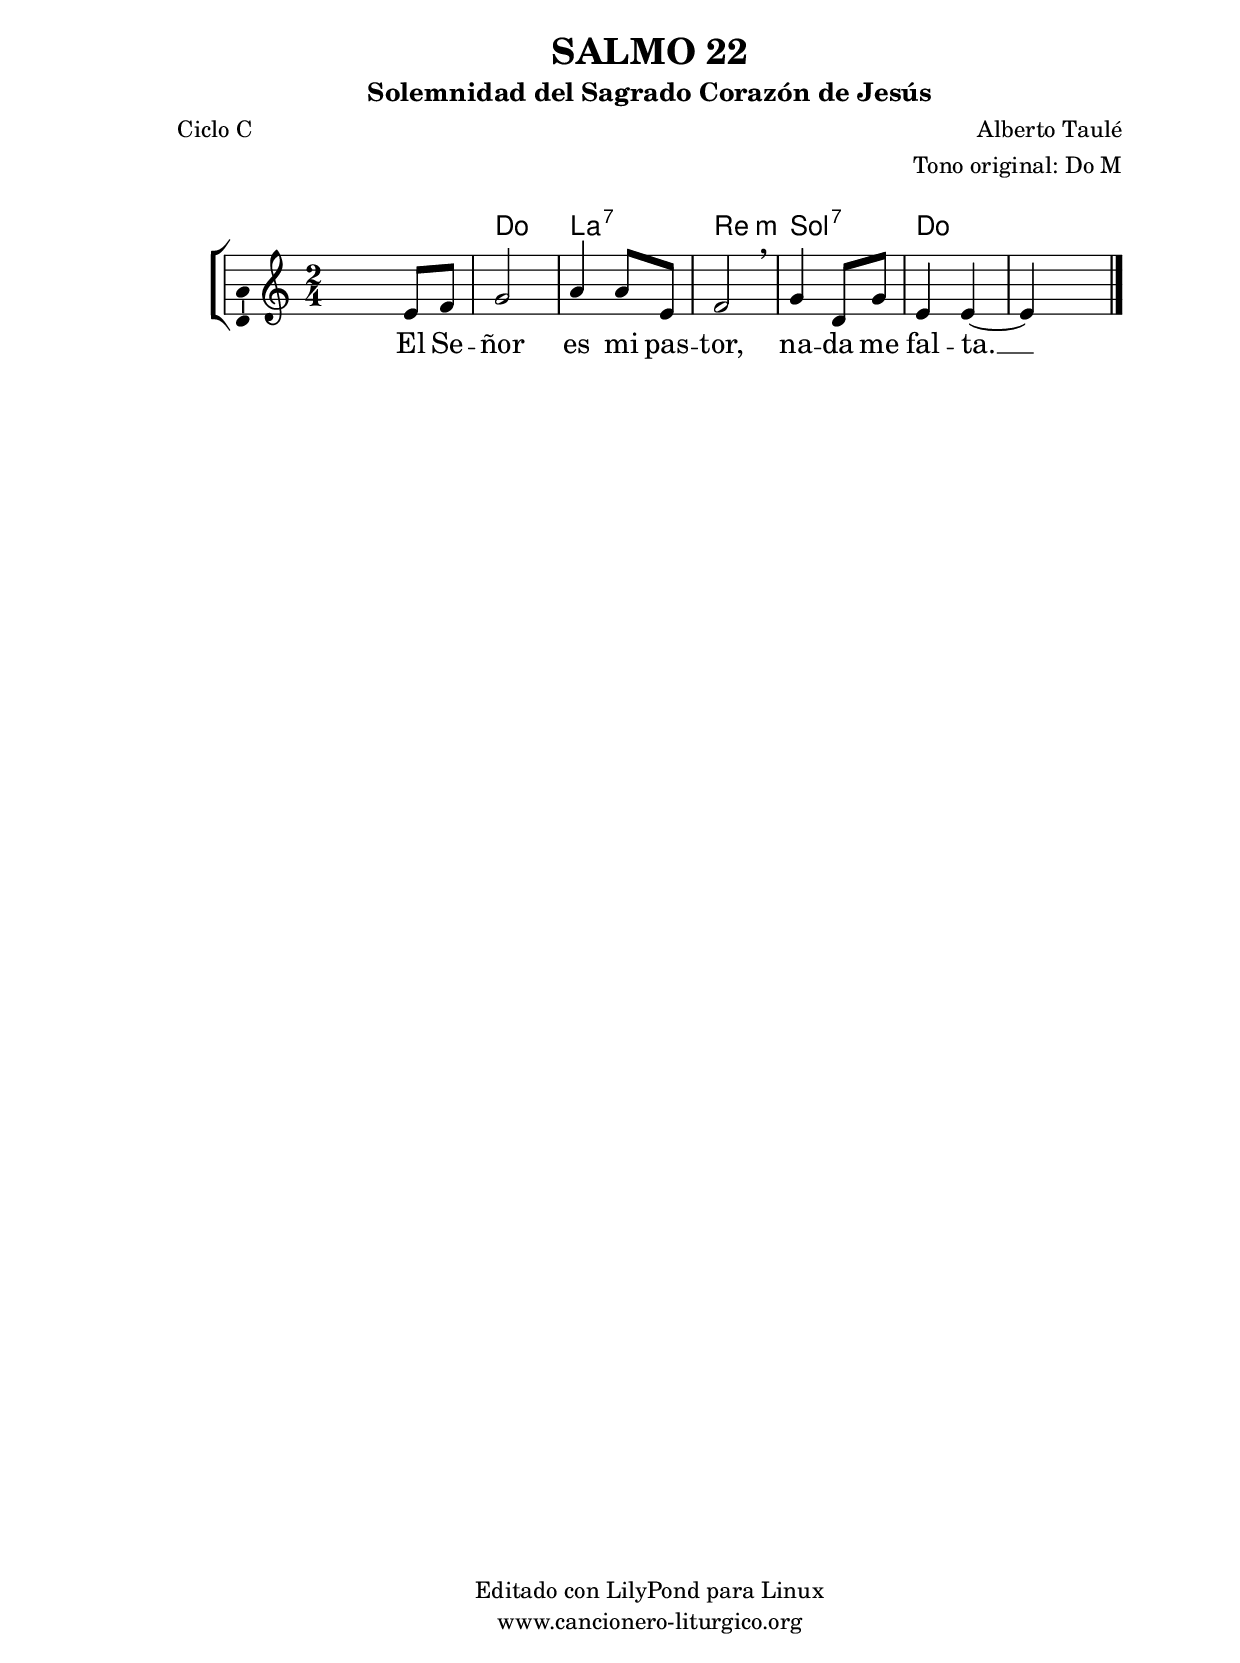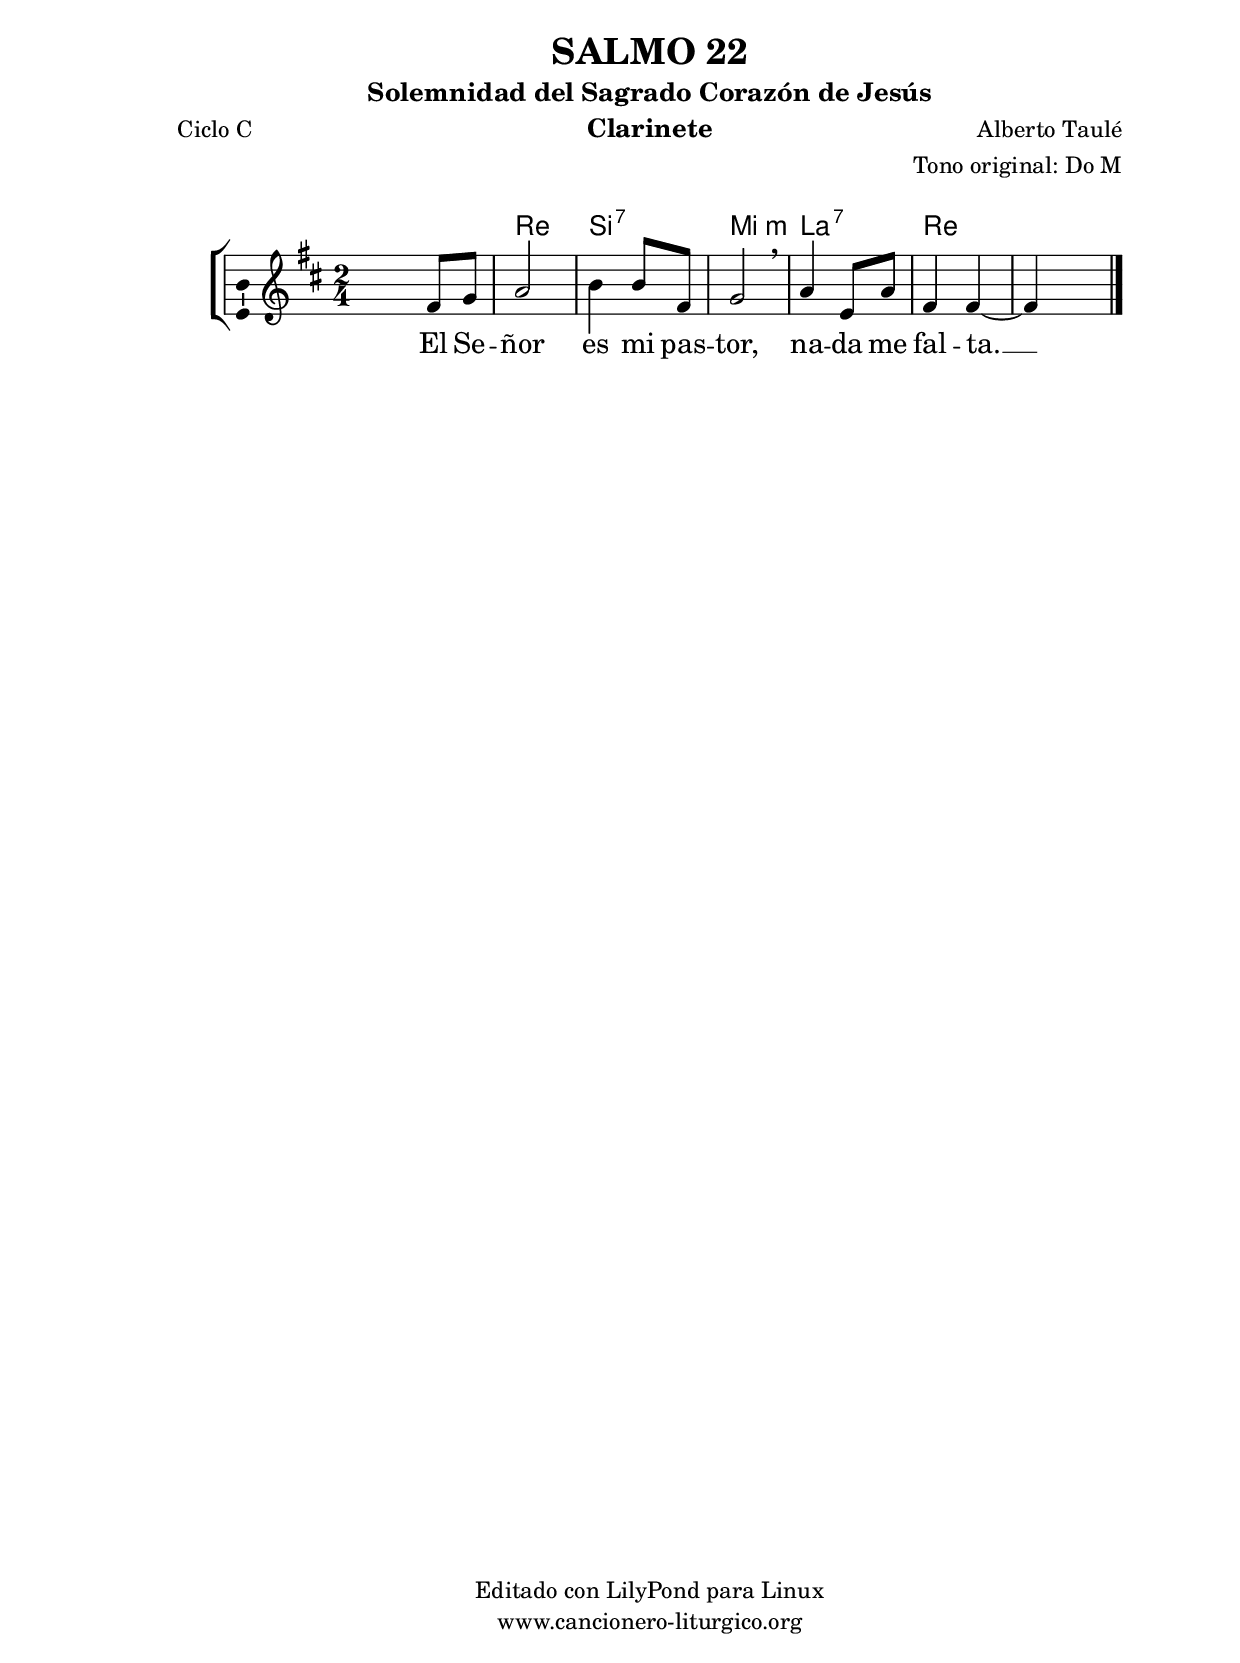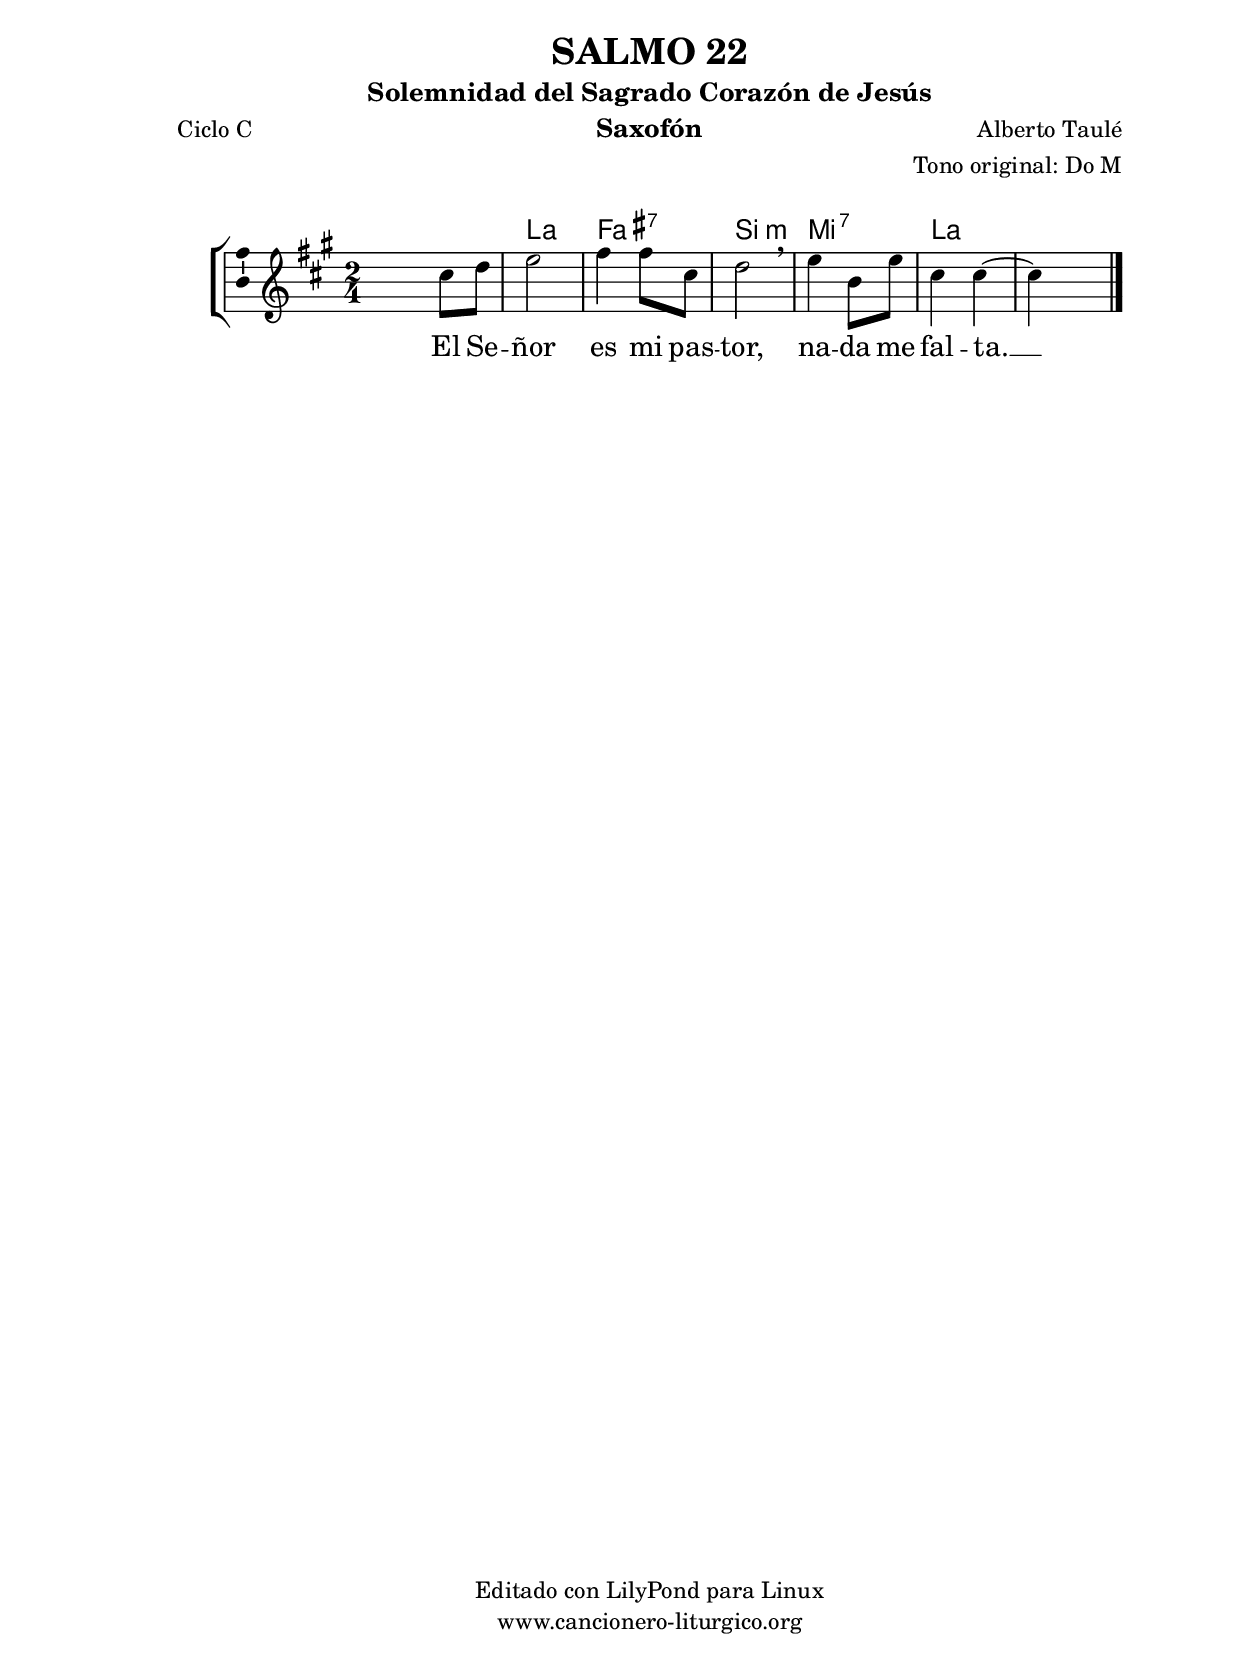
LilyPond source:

%
%para convertir .midi en .wav:
%timidity filename.midi -Ow -o finename.wav
%
%
%Para convertir de .wav a .mp3:
%lame -h -m j filename.wav
%
%
%para escuchar el midi:
%timidity nombrefichero.midi
%


%versión de lilypond para la que se ha escrito esta partitura:
\version "2.16.0"

	%Tamaño papel
	#(set-default-paper-size "a4")
	%Tamaño partitura
	#(set-global-staff-size 20)
	%No responde al pulsar sobre una nota
	#(ly:set-option 'point-and-click #f)

%parámetros del encabezamiento:
\header {
	title = "SALMO 22"
	subtitle = "Solemnidad del Sagrado Corazón de Jesús"
	composer = "Alberto Taulé"
	poet = "Ciclo C"
	meter = ""
	arranger = "Tono original: Do M"
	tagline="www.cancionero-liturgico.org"
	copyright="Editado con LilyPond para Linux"
	tiempo = "Ordinario"
	usos = "Salmo"
	letra = "El Señor es mi pastor, nada me falta."
	}

%parámetros asociados al papel:
\paper  {
	oddHeaderMarkup = \markup {\fill-line { \on-the-fly #not-first-page \fromproperty #'header:title \on-the-fly #not-first-page \fromproperty #'header:composer }}
	evenHeaderMarkup = \markup {\fill-line { \fromproperty #'header:composer \fromproperty #'header:title }}
	#(set-paper-size "a4")
	print-page-number = ##f
	first-page-number = 1
	print-first-page-number = ##f
%	head-separation = 3.0 \cm
	top-margin = 2.0 \cm
	bottom-margin = 0.5\cm
%%%	bottom-margin = -1.0\cm
	left-margin = 3.0 \cm
	line-width = 16.0 \cm 
	indent = 8\mm
	interscoreline = 2.\mm
	between-system-space = 15\mm
%	para que las partituras no llenen la hoja:
	ragged-bottom = ##t
%	idem para la última hoja:
	ragged-last-bottom = ##f
%	para que las partituras llenen el ancho del papel:
	ragged-last = ##f
	after-title-space = 2.5 \cm
%page-count=1
%system-count=1

	%Flexible Vertical Spacing
%	markup-markup-spacing =
%	#'((basic-distance . 15) (minimum-distance . 15) (padding . 3))
	markup-system-spacing =
	#'((basic-distance . 15) (minimum-distance . 15) (padding . 3))
	system-system-spacing =
	#'((basic-distance . 15) (minimum-distance . 15) (padding . 3))
	score-system-spacing =
	#'((basic-distance . 15) (minimum-distance . 15) (padding . 5))
%	top-system-spacing = % header
%	#'((basic-distance . 8) (minimum-distance . 0) (padding . 3))
%	top-markup-spacing =
%	#'((basic-distance . 20) (minimum-distance . 20) (padding . 3))
	last-bottom-spacing = % footer
	#'((basic-distance . 5) (minimum-distance . 5) (padding . 3))
%	score-markup-spacing =
%	#'((basic-distance . 16) (minimum-distance . 13) (padding . 3))

	}


%parámetros que afectan a toda la partitura:
global =  {
	%clave de sol (G):
	\clef G
	%armadura:
%%%	\transpose ees c
	\key c \major
	\tempo 4=88
	\set Score.tempoHideNote = ##t
	}


acordes = {
	\italianChords
	\chordmode {
%%%	\transpose ees c
{

s2
c2 a:7 d:m g:7 c s

	}
	}
}


melodia = 
%%%	\transpose ees c
{
	\relative c'{

\time 2/4

s4 e8 f
g2
a4 a8 e
f2 \breathe
g4 d8 g
e4 e~
e4 s4

	\bar "|."
	}
	}


texto = \lyricmode {
El Se -- ñor es mi pas -- tor, na -- da me fal -- ta. __
	}


acordesStaff = \context ChordNames = acordesStaff <<
	\set chordChanges = ##t
	\acordes
	>>


vozStaff = \context Voice = vozStaff
\with {\consists "Ambitus_engraver"}
<<
%	\set Staff.instrumentName = ""
%	\set Staff.shortInstrumentName = ""
%	\set Staff.midiInstrument = #"clarinet"
%	\set Staff.midiInstrument = #"cello"
%	\set Staff.midiInstrument = #"flute"
	\set Staff.midiInstrument = #"electric guitar (jazz)"
%	\set Staff.midiInstrument = #"english horn"
%	\set Staff.midiInstrument = #"violin"
%	\set Staff.midiInstrument = #"glockenspiel"
	\set Staff.midiMinimumVolume = #0.7
	\set Staff.midiMaximumVolume = #0.9
	\global
	\melodia
	>>


textoStaff = \context Lyrics = textoStaff <<
	\lyricsto vozStaff \texto
	>>

\book {
	\score {
		\context ChoirStaff {
			\override StaffGroup.SystemStartBracket #'collapse-height = #1
			\override Score.SystemStartBar #'collapse-height = #1
			<<
			\acordesStaff
			\vozStaff
			\textoStaff
			>>
			}
		\layout {
	    		\context {
				\Lyrics
				\override LyricText #'font-size = #2
				}
	   		 \context {
				\Score
				%fontSize = #3
				\override StaffSymbol #'staff-space = #(magstep +3)
				%\override Beam #'thickness = #0.55
				%\override SpacingSpanner #'spacing-increment = #1.0
				%\override Slur #'height-limit = #1.5
				}
			}
		}
	\score {
		\unfoldRepeats
		\context ChoirStaff {
			<<
			\acordesStaff
			\vozStaff
			>>
			}
		\midi {
	  		\context {
	  			\Score
				tempoWholesPerMinute = #(ly:make-moment 70 4)
				}
			}
		}
	}

%Partitura para clarinete
#(define output-suffix "C")
\book {
	\header{
		instrument = "Clarinete"
		}
	\score {
		\context ChoirStaff {
			\override StaffGroup.SystemStartBracket #'collapse-height = #1
			\override Score.SystemStartBar #'collapse-height = #1
\transpose c d
			<<
			\acordesStaff
			\vozStaff
			\textoStaff
			>>
			}
		\layout {
	    		\context {
				\Lyrics
				\override LyricText #'font-size = #2
				}
	   		 \context {
				\Score
				%fontSize = #3
				\override StaffSymbol #'staff-space = #(magstep +3)
				%\override Beam #'thickness = #0.55
				%\override SpacingSpanner #'spacing-increment = #1.0
				%\override Slur #'height-limit = #1.5
				}
			}
		}
	}

%Partitura para saxofón
#(define output-suffix "S")
\book {
	\header{
		instrument = "Saxofón"
		}
	\score {
		\context ChoirStaff {
			\override StaffGroup.SystemStartBracket #'collapse-height = #1
			\override Score.SystemStartBar #'collapse-height = #1
\transpose c a
			<<
			\acordesStaff
			\vozStaff
			\textoStaff
			>>
			}
		\layout {
	    		\context {
				\Lyrics
				\override LyricText #'font-size = #2
				}
	   		 \context {
				\Score
				%fontSize = #3
				\override StaffSymbol #'staff-space = #(magstep +3)
				%\override Beam #'thickness = #0.55
				%\override SpacingSpanner #'spacing-increment = #1.0
				%\override Slur #'height-limit = #1.5
				}
			}
		}
	}

